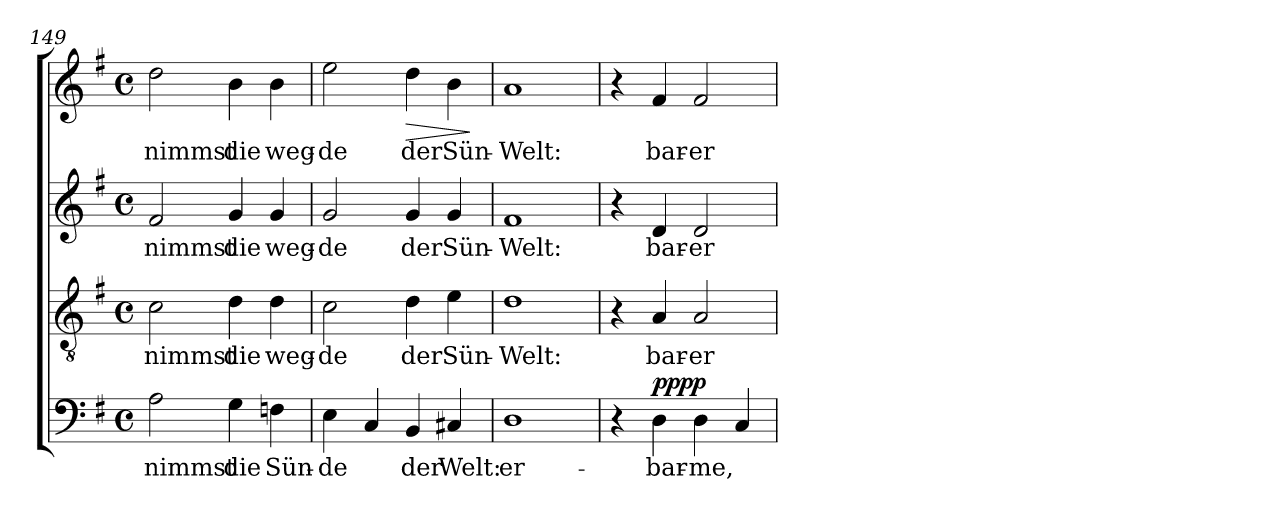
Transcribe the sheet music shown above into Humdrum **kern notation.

**kern	**text	**kern	**text	**kern	**text	**kern	**text	**dynam
*part1	*part1	*part1	*part1	*part1	*part1	*part1	*part1	*part1
*staff4	*staff4	*staff3	*staff3	*staff2	*staff2	*staff1	*staff1	*staff1/2/3/4
*clefF4	*	*clefGv2	*	*clefG2	*	*clefG2	*	*
*k[f#]	*	*k[f#]	*	*k[f#]	*	*k[f#]	*	*
*G:	*	*G:	*	*G:	*	*G:	*	*
*M4/4	*	*M4/4	*	*M4/4	*	*M4/4	*	*
*met(c)	*	*met(c)	*	*met(c)	*	*met(c)	*	*
=149	=149	=149	=149	=149	=149	=149	=149	=149
!	!LO:LY:b	!	!LO:LY:b	!	!LO:LY:b	!	!LO:LY:b	!
2A\	-nimmst	2c\	-nimmst	2f#/	-nimmst	2dd\	-nimmst	.
!	!LO:LY:b	!	!LO:LY:b	!	!LO:LY:b	!	!LO:LY:b	!
4G\	die	4d\	die	4g/	die	4b\	die	.
!	!LO:LY:b	!	!LO:LY:b	!	!LO:LY:b	!	!LO:LY:b	!
4Fn\	Sün-	4d\	weg-	4g/	weg-	4b\	weg-	.
=150	=150	=150	=150	=150	=150	=150	=150	=150
!	!LO:LY:b	!	!LO:LY:b	!	!LO:LY:b	!	!LO:LY:b	!
4E\	-de	2c\	-de	2g/	-de	2ee\	-de	.
4C/	.	.	.	.	.	.	.	.
!	!LO:LY:b	!	!LO:LY:b	!	!LO:LY:b	!	!LO:LY:b	!LO:HP:b
4BB/	der	4d\	der	4g/	der	4dd\	der	>
!	!LO:LY:b	!	!LO:LY:b	!	!LO:LY:b	!	!LO:LY:b	!
4C#X/	Welt:	4e\	Sün-	4g/	Sün-	4b\	Sün-	.
.	.	.	.	.	.	.	.	]
=151	=151	=151	=151	=151	=151	=151	=151	=151
!	!LO:LY:b	!	!LO:LY:b	!	!LO:LY:b	!	!LO:LY:b	!
1D	er-	1d	Welt:	1f#	Welt:	1a	Welt:	.
=152	=152	=152	=152	=152	=152	=152	=152	=152
4r	.	4r	.	4r	.	4r	.	.
!	!LO:LY:b	!	!LO:LY:b	!	!LO:LY:b	!	!LO:LY:b	!LO:DY:a=4
!	!	!	!	!	!	!	!	!LO:DY:n=1:a=3
!	!	!	!	!	!	!	!	!LO:DY:n=2:a=2
!	!	!	!	!	!	!	!	!LO:DY:n=3:a
4D\	-bar-	4A/	-bar-	4d/	-bar-	4f#/	-bar-	p p p p
!	!LO:LY:b	!	!LO:LY:b	!	!LO:LY:b	!	!LO:LY:b	!
4D\	-me,	2A/	-er-	2d/	-er-	2f#/	-er-	.
4C/	.	.	.	.	.	.	.	.
=	=	=	=	=	=	=	=	=
*-	*-	*-	*-	*-	*-	*-	*-	*-
